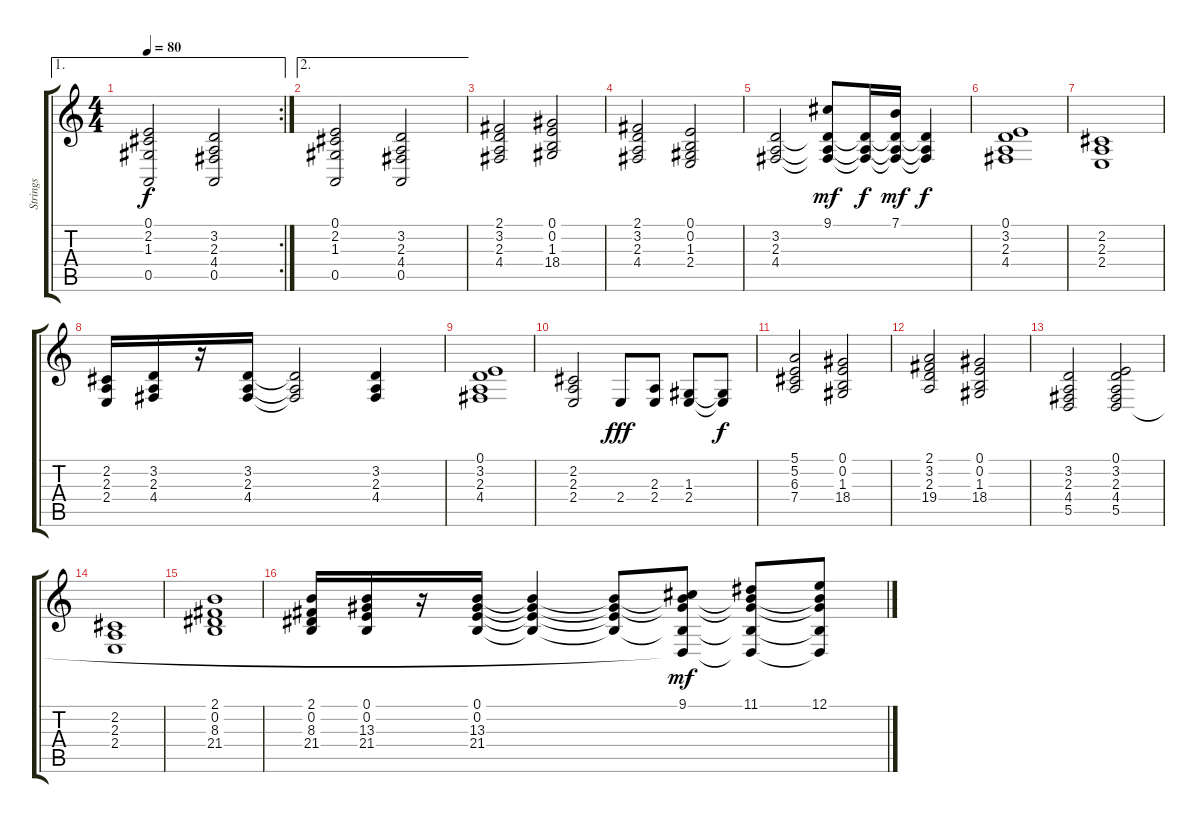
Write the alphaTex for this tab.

\track ("Strings" "Strings") {instrument stringensemble1}
\staff {score tabs}
\tuning (E4 B3 G3 D3 A2 E2) {hide}
\ae 1
\rc 2
\ts (4 4)
\tempo 80
\clef g2
\ks c
(0.1 2.2 1.3 0.5).2{dy f} (3.2 2.3 4.4 0.5).2 |
\ae 2
(0.1 2.2 1.3 0.5).2 (3.2 2.3 4.4 0.5).2 |
(2.1 3.2 2.3 4.4).2 (0.1 0.2 1.3 18.4).2 |
(2.1 3.2 2.3 4.4).2 (0.1 0.2 1.3 2.4).2 |
(3.2 2.3 4.4).2 (9.1 3.2{t} 2.3{t} 4.4{t}).8{dy mf} (3.2{t} 2.3{t} 4.4{t}).16{dy f} (7.1 3.2{t} 2.3{t} 4.4{t}).16{dy mf} (3.2{t} 2.3{t} 4.4{t}).4{dy f} |
(0.1 3.2 2.3 4.4).1 |
(2.2 2.3 2.4).1 |
(2.2 2.3 2.4).16 (3.2 2.3 4.4).16 r.16 (3.2 2.3 4.4).16 (3.2{t} 2.3{t} 4.4{t}).2 (3.2 2.3 4.4).4 |
(0.1 3.2 2.3 4.4).1 |
(2.2 2.3 2.4).2 2.4.8{dy fff} (2.3 2.4).8 (1.3 2.4).8 (1.3{t} 2.4{t}).8{dy f} |
(5.1 5.2 6.3 7.4).2 (0.1 0.2 1.3 18.4).2 |
(2.1 3.2 2.3 19.4).2 (0.1 0.2 1.3 18.4).2 |
(3.2 2.3 4.4 5.5).2 (0.1 3.2 2.3 4.4 5.5).2 |
(2.2 2.3 2.4).1 |
(2.1 0.2 8.3 21.4).1 |
(2.1 0.2 8.3 21.4).16 (0.1 0.2 13.3 21.4).16 r.16 (0.1 0.2 13.3 21.4).16 (0.1{t} 0.2{t} 13.3{t} 21.4{t}).4 (0.1{t} 0.2{t} 13.3{t} 21.4{t}).8 (9.1 0.2{t} 13.3{t} 21.4{t} 5.5{t}).8{dy mf} (11.1 0.2{t} 13.3{t} 21.4{t} 5.5{t}).8 (12.1 0.2{t} 13.3{t} 21.4{t} 5.5{t}).8
